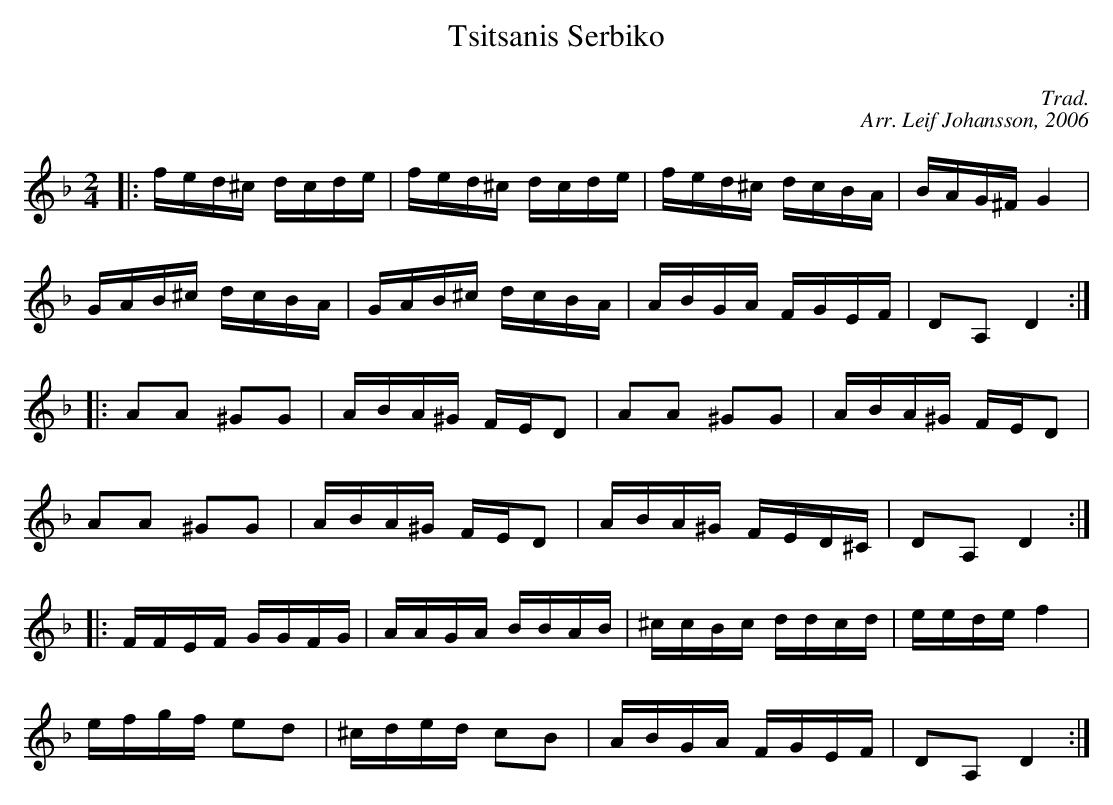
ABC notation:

X:1
C:
T: Tsitsanis Serbiko
C: Trad.
C: Arr. Leif Johansson, 2006
M: 2/4
L: 1/16
K: F
|: fed^c dcde | fed^c dcde | fed^c dcBA | BAG^F G4 |
GAB^c dcBA | GAB^c dcBA | ABGA FGEF | D2A,2D4 :|
|: A2A2 ^G2G2 | ABA^G FED2 | A2A2 ^G2G2 | ABA^G FED2 |
A2A2 ^G2G2 | ABA^G FED2 | ABA^G FED^C | D2A,2D4 :|
|: FFEF GGFG | AAGA BBAB | ^ccBc ddcd | eede f4 |
efgf e2d2 | ^cded c2B2 |  ABGA FGEF | D2A,2D4 :|
